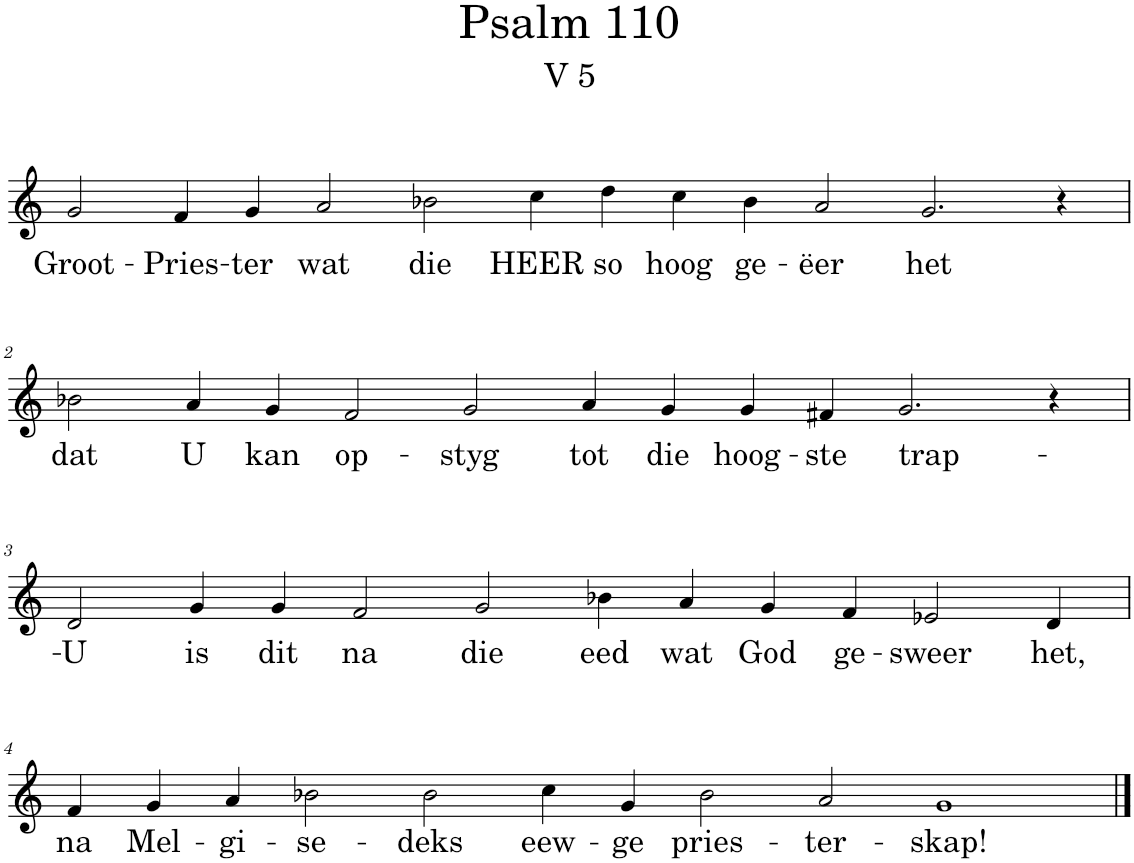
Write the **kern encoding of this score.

**kern	**text
*part1	*part1
*staff1	*staff1
*I"Pipe Organ	*
*I'Org.	*
*clefG2	*
*k[]	*
*M18/4	*
=1	=1
!	!LO:LY:b
2g/	Groot-
!	!LO:LY:b
4f/	-Pries-
!	!LO:LY:b
4g/	-ter
!	!LO:LY:b
2a/	wat
!	!LO:LY:b
2b-X\	die
!	!LO:LY:b
4cc\	HEER
!	!LO:LY:b
4dd\	so
!	!LO:LY:b
4cc\	hoog
!	!LO:LY:b
4b-\	ge-
!	!LO:LY:b
2a/	-ëer
!	!LO:LY:b
2.g/	het
4r	.
!!LO:LB:g=z
=2	=2
*M16/4	*
!	!LO:LY:b
2b-X\	dat
!	!LO:LY:b
4a/	U
!	!LO:LY:b
4g/	kan
!	!LO:LY:b
2f/	op-
!	!LO:LY:b
2g/	-styg
!	!LO:LY:b
4a/	tot
!	!LO:LY:b
4g/	die
!	!LO:LY:b
4g/	hoog-
!	!LO:LY:b
4f#X/	-ste
!	!LO:LY:b
2.g/	trap-
4r	.
!!LO:LB:g=z
=3	=3
*M15/4	*
!	!LO:LY:b
2d/	-U
!	!LO:LY:b
4g/	is
!	!LO:LY:b
4g/	dit
!	!LO:LY:b
2f/	na
!	!LO:LY:b
2g/	die
!	!LO:LY:b
4b-X\	eed
!	!LO:LY:b
4a/	wat
!	!LO:LY:b
4g/	God
!	!LO:LY:b
4f/	ge-
!	!LO:LY:b
2e-X/	-sweer
!	!LO:LY:b
4d/	het,
!!LO:LB:g=z
=4	=4
*M17/4	*
!	!LO:LY:b
4f/	na
!	!LO:LY:b
4g/	Mel-
!	!LO:LY:b
4a/	-gi-
!	!LO:LY:b
2b-X\	-se-
!	!LO:LY:b
2b-\	-deks
!	!LO:LY:b
4cc\	eew-
!	!LO:LY:b
4g/	-ge
!	!LO:LY:b
2b-\	pries-
!	!LO:LY:b
2a/	-ter-
!	!LO:LY:b
1g	-skap!
==	==
*-	*-
